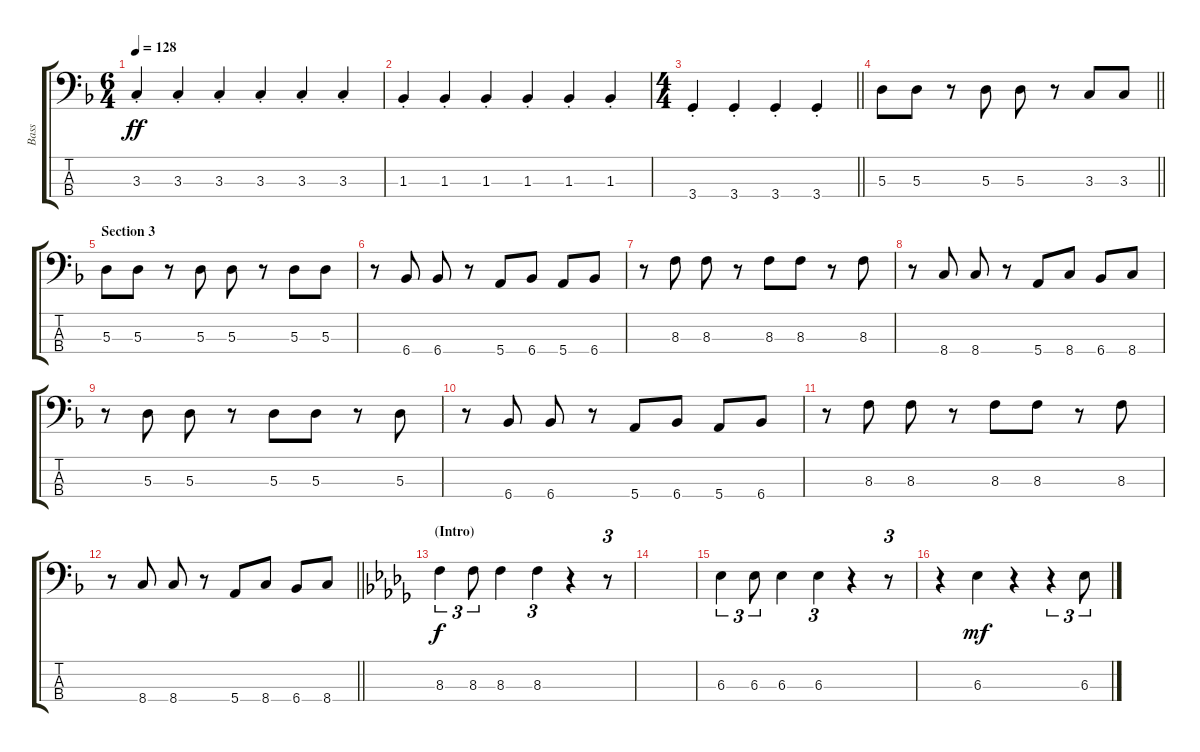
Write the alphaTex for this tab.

\track ("Bass" "Bass") {instrument electricbassfinger}
\staff {score tabs}
\tuning (G2 D2 A1 E1) {hide}
\ts (6 4)
\tempo 128
\clef f4
\ks f
3.3{st}.4{dy ff} 3.3{st}.4 3.3{st}.4 3.3{st}.4 3.3{st}.4 3.3{st}.4 |
1.3{st}.4 1.3{st}.4 1.3{st}.4 1.3{st}.4 1.3{st}.4 1.3{st}.4 |
\ts (4 4)
\barLineRight lightlight
3.4{st}.4 3.4{st}.4 3.4{st}.4 3.4{st}.4 |
\section ("" "")
\barLineRight lightlight
5.3.8 5.3.8 r.8 5.3.8 5.3.8 r.8 3.3.8 3.3.8 |
\section ("" "Section 3")
5.3.8{volume 13} 5.3.8 r.8 5.3.8 5.3.8 r.8 5.3.8 5.3.8 |
r.8 6.4.8 6.4.8 r.8 5.4.8 6.4.8 5.4.8 6.4.8 |
r.8 8.3.8 8.3.8 r.8 8.3.8 8.3.8 r.8 8.3.8 |
r.8 8.4.8 8.4.8 r.8 5.4.8 8.4.8 6.4.8 8.4.8 |
r.8 5.3.8 5.3.8 r.8 5.3.8 5.3.8 r.8 5.3.8 |
r.8 6.4.8 6.4.8 r.8 5.4.8 6.4.8 5.4.8 6.4.8 |
r.8 8.3.8 8.3.8 r.8 8.3.8 8.3.8 r.8 8.3.8 |
\barLineRight lightlight
r.8 8.4.8 8.4.8 r.8 5.4.8 8.4.8 6.4.8 8.4.8 |
\section ("" "(Intro)")
\ks db
8.3.4{tu (3 2) dy f volume 11} 8.3.8{tu (3 2)} 8.3.4 8.3.4{tu (3 2)} r.4 r.8{tu (3 2)} |
|
6.3.4{tu (3 2)} 6.3.8{tu (3 2)} 6.3.4 6.3.4{tu (3 2)} r.4 r.8{tu (3 2)} |
r.4 6.3.4{dy mf} r.4 r.4{tu (3 2)} 6.3.8{tu (3 2)}
